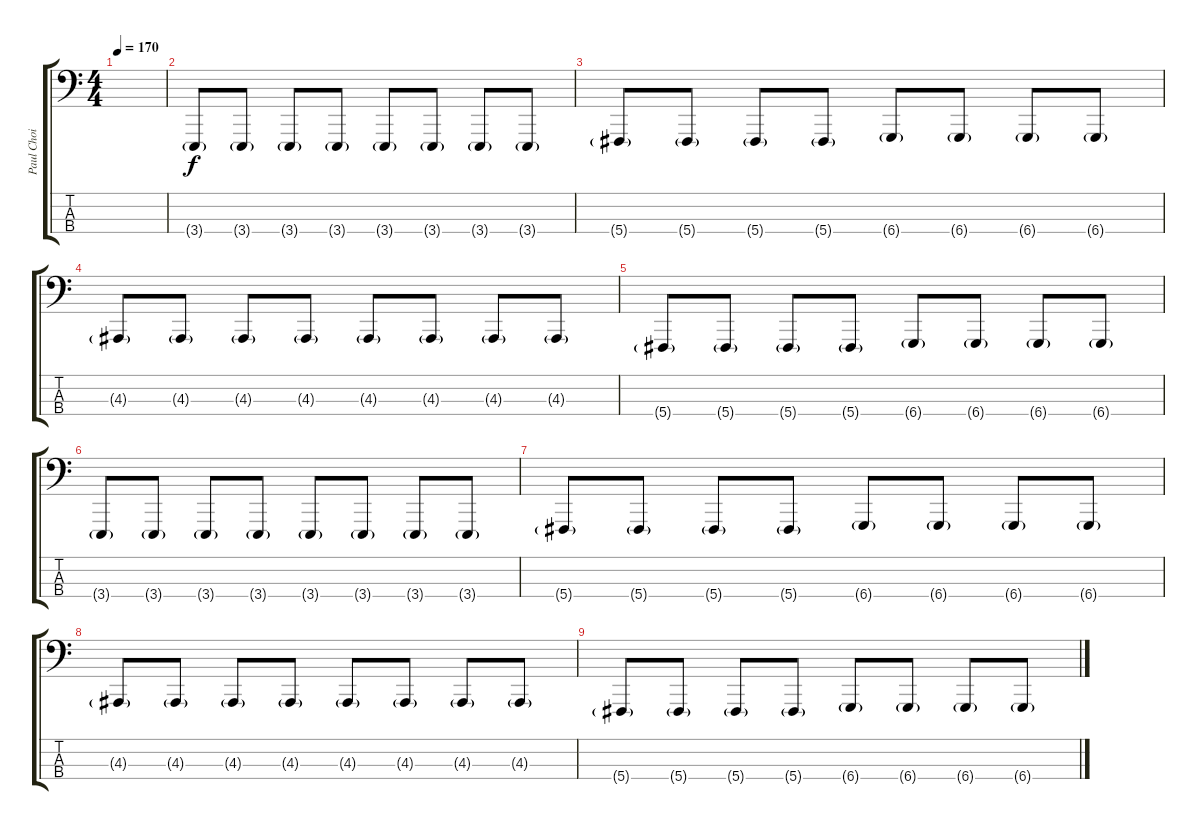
\track ("Paul Choi (Big Muff Bass)" "Paul Choi ") {instrument lead8bassandlead}
\staff {score tabs}
\tuning (E2 B1 Gb1 Db1) {hide}
\ts (4 4)
\tempo 170
\clef f4
\ks c
|
3.4{g}.8 3.4{g}.8 3.4{g}.8 3.4{g}.8 3.4{g}.8 3.4{g}.8 3.4{g}.8 3.4{g}.8 |
5.4{g}.8 5.4{g}.8 5.4{g}.8 5.4{g}.8 6.4{g}.8 6.4{g}.8 6.4{g}.8 6.4{g}.8 |
4.3{g}.8 4.3{g}.8 4.3{g}.8 4.3{g}.8 4.3{g}.8 4.3{g}.8 4.3{g}.8 4.3{g}.8 |
5.4{g}.8 5.4{g}.8 5.4{g}.8 5.4{g}.8 6.4{g}.8 6.4{g}.8 6.4{g}.8 6.4{g}.8 |
3.4{g}.8 3.4{g}.8 3.4{g}.8 3.4{g}.8 3.4{g}.8 3.4{g}.8 3.4{g}.8 3.4{g}.8 |
5.4{g}.8 5.4{g}.8 5.4{g}.8 5.4{g}.8 6.4{g}.8 6.4{g}.8 6.4{g}.8 6.4{g}.8 |
4.3{g}.8 4.3{g}.8 4.3{g}.8 4.3{g}.8 4.3{g}.8 4.3{g}.8 4.3{g}.8 4.3{g}.8 |
5.4{g}.8 5.4{g}.8 5.4{g}.8 5.4{g}.8 6.4{g}.8 6.4{g}.8 6.4{g}.8 6.4{g}.8
